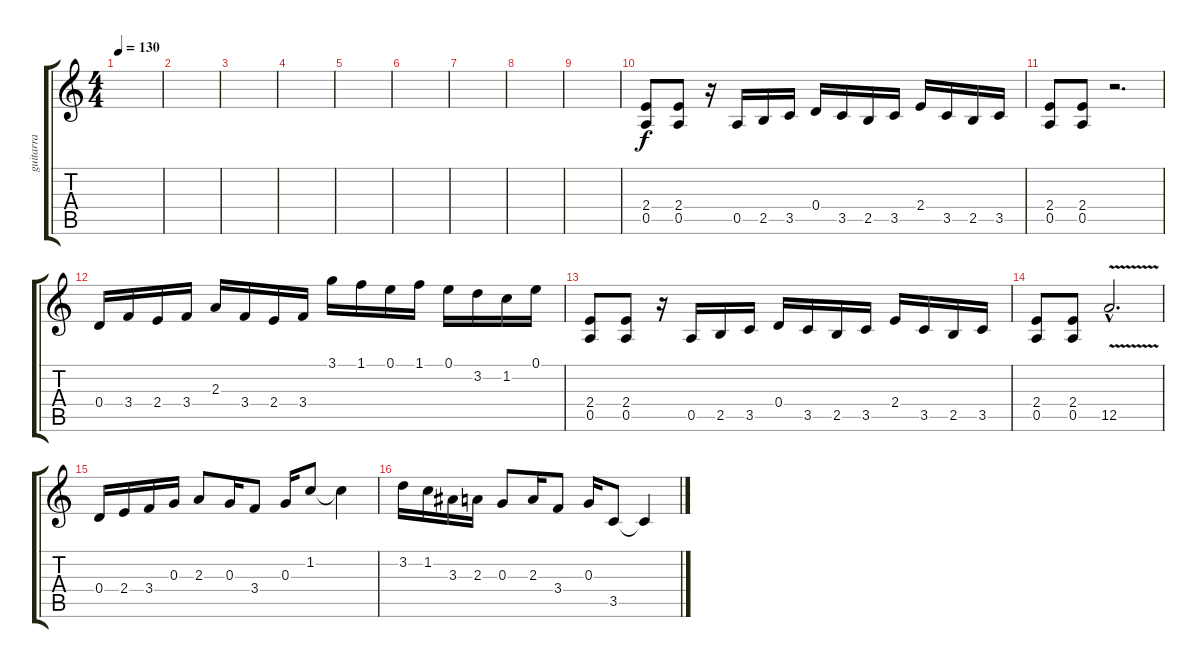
\track ("guitarra" "guitarra") {instrument distortionguitar}
\staff {score tabs}
\tuning (E4 B3 G3 D3 A2 E2) {hide}
\ts (4 4)
\tempo 130
\clef g2
\ks c
|
|
|
|
|
|
|
|
|
(2.4 0.5).8 (2.4 0.5).8 r.16 0.5.16 2.5.16 3.5.16 0.4.16 3.5.16 2.5.16 3.5.16 2.4.16 3.5.16 2.5.16 3.5.16 |
(2.4 0.5).8 (2.4 0.5).8 r.2{d} |
0.4.16 3.4.16 2.4.16 3.4.16 2.3.16 3.4.16 2.4.16 3.4.16 3.1.16 1.1.16 0.1.16 1.1.16 0.1.16 3.2.16 1.2.16 0.1.16 |
(2.4 0.5).8 (2.4 0.5).8 r.16 0.5.16 2.5.16 3.5.16 0.4.16 3.5.16 2.5.16 3.5.16 2.4.16 3.5.16 2.5.16 3.5.16 |
(2.4 0.5).8 (2.4 0.5).8 12.5{v hac}.2{d instrument guitarharmonics} |
0.4.16{instrument distortionguitar} 2.4.16 3.4.16 0.3.16 2.3.8 0.3.16 3.4.8 0.3.16 1.2.8 1.2{t}.4 |
3.2.16 1.2.16 3.3.16 2.3.16 0.3.8 2.3.16 3.4.8 0.3.16 3.5.8 3.5{t}.4
